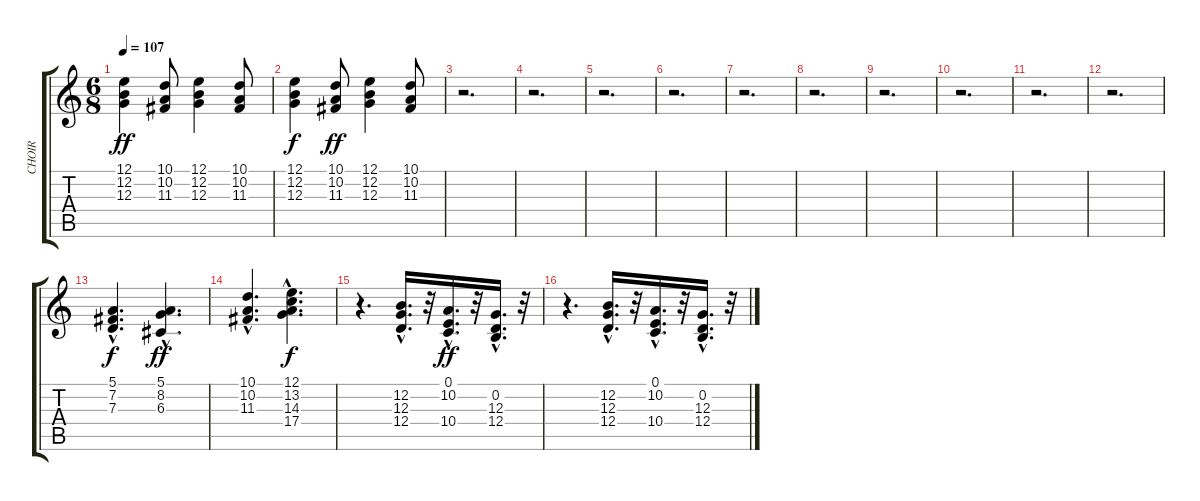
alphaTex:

\track ("CHOIR" "CHOIR") {instrument choiraahs}
\staff {score tabs}
\tuning (E4 B3 G3 D3 A2 E2) {hide}
\ts (6 8)
\tempo 107
\clef g2
\ks c
(12.1 12.2 12.3).4{dy ff} (10.1 10.2 11.3).8 (12.1 12.2 12.3).4 (10.1 10.2 11.3).8 |
(12.1 12.2 12.3).4{dy f} (10.1 10.2 11.3).8{dy ff} (12.1 12.2 12.3).4 (10.1 10.2 11.3).8 |
r.2{d} |
r.2{d} |
r.2{d} |
r.2{d} |
r.2{d} |
r.2{d} |
r.2{d} |
r.2{d} |
r.2{d} |
r.2{d} |
(5.1{hac} 7.2{hac} 7.3{hac}).4{d dy f} (5.1{hac} 8.2{hac} 6.3{hac}).4{d dy ff} |
(10.1{hac} 10.2{hac} 11.3{hac}).4{d} (12.1{hac} 13.2{hac} 14.3{hac} 17.4{hac}).4{d dy f} |
r.4{d} (12.2{hac} 12.3{hac} 12.4{hac}).16{d} r.32 (0.1{hac} 10.2{hac} 10.4{hac}).16{d dy ff} r.32 (0.2{hac} 12.3{hac} 12.4{hac}).16{d} r.32 |
r.4{d} (12.2{hac} 12.3{hac} 12.4{hac}).16{d} r.32 (0.1{hac} 10.2{hac} 10.4{hac}).16{d} r.32 (0.2{hac} 12.3{hac} 12.4{hac}).16{d} r.32
